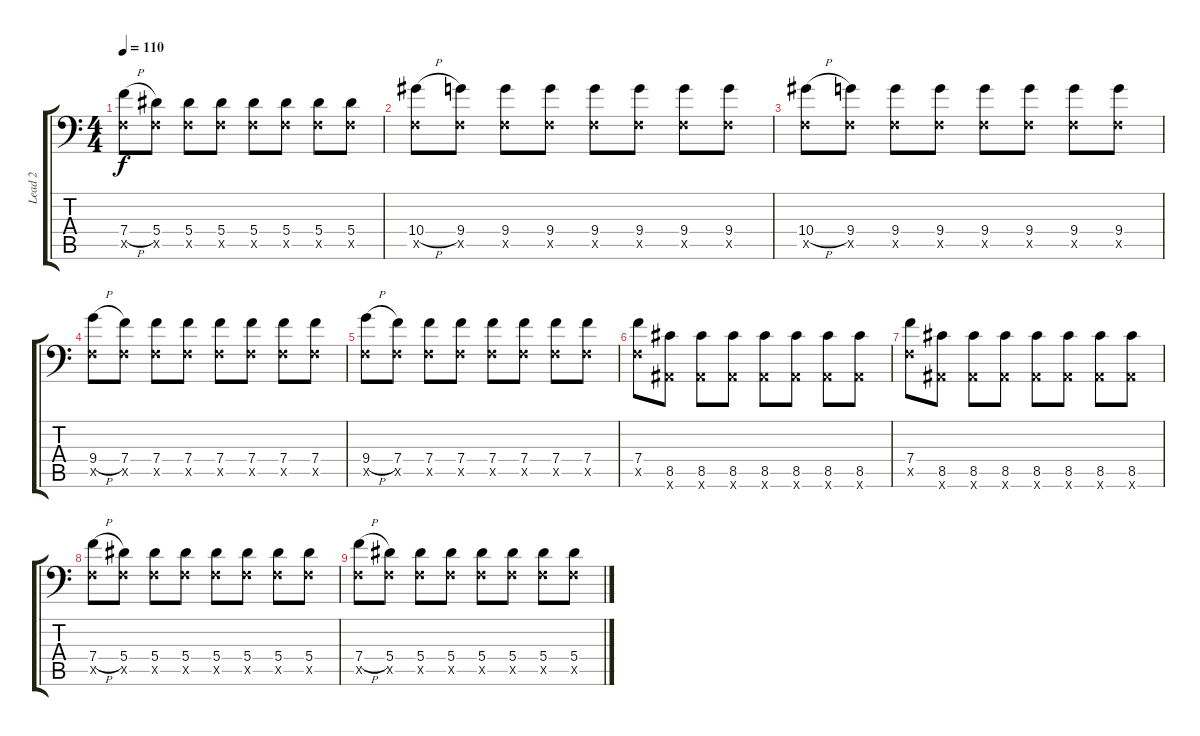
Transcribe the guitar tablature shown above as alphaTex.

\track ("Lead 2" "Lead 2") {instrument overdrivenguitar}
\staff {score tabs}
\tuning (C4 G3 Eb3 Bb2 F2 Bb1) {hide}
\ts (4 4)
\tempo 110
\clef f4
\ks c
(7.4{h} 0.5{x}).8{dy f} (5.4 0.5{x}).8 (5.4 0.5{x}).8 (5.4 0.5{x}).8 (5.4 0.5{x}).8 (5.4 0.5{x}).8 (5.4 0.5{x}).8 (5.4 0.5{x}).8 |
(10.4{h} 0.5{x}).8 (9.4 0.5{x}).8 (9.4 0.5{x}).8 (9.4 0.5{x}).8 (9.4 0.5{x}).8 (9.4 0.5{x}).8 (9.4 0.5{x}).8 (9.4 0.5{x}).8 |
(10.4{h} 0.5{x}).8 (9.4 0.5{x}).8 (9.4 0.5{x}).8 (9.4 0.5{x}).8 (9.4 0.5{x}).8 (9.4 0.5{x}).8 (9.4 0.5{x}).8 (9.4 0.5{x}).8 |
(9.4{h} 0.5{x}).8 (7.4 0.5{x}).8 (7.4 0.5{x}).8 (7.4 0.5{x}).8 (7.4 0.5{x}).8 (7.4 0.5{x}).8 (7.4 0.5{x}).8 (7.4 0.5{x}).8 |
(9.4{h} 0.5{x}).8 (7.4 0.5{x}).8 (7.4 0.5{x}).8 (7.4 0.5{x}).8 (7.4 0.5{x}).8 (7.4 0.5{x}).8 (7.4 0.5{x}).8 (7.4 0.5{x}).8 |
(7.4 0.5{x}).8 (8.5 0.6{x}).8 (8.5 0.6{x}).8 (8.5 0.6{x}).8 (8.5 0.6{x}).8 (8.5 0.6{x}).8 (8.5 0.6{x}).8 (8.5 0.6{x}).8 |
(7.4 0.5{x}).8 (8.5 0.6{x}).8 (8.5 0.6{x}).8 (8.5 0.6{x}).8 (8.5 0.6{x}).8 (8.5 0.6{x}).8 (8.5 0.6{x}).8 (8.5 0.6{x}).8 |
(7.4{h} 0.5{x}).8 (5.4 0.5{x}).8 (5.4 0.5{x}).8 (5.4 0.5{x}).8 (5.4 0.5{x}).8 (5.4 0.5{x}).8 (5.4 0.5{x}).8 (5.4 0.5{x}).8 |
(7.4{h} 0.5{x}).8 (5.4 0.5{x}).8 (5.4 0.5{x}).8 (5.4 0.5{x}).8 (5.4 0.5{x}).8 (5.4 0.5{x}).8 (5.4 0.5{x}).8 (5.4 0.5{x}).8
